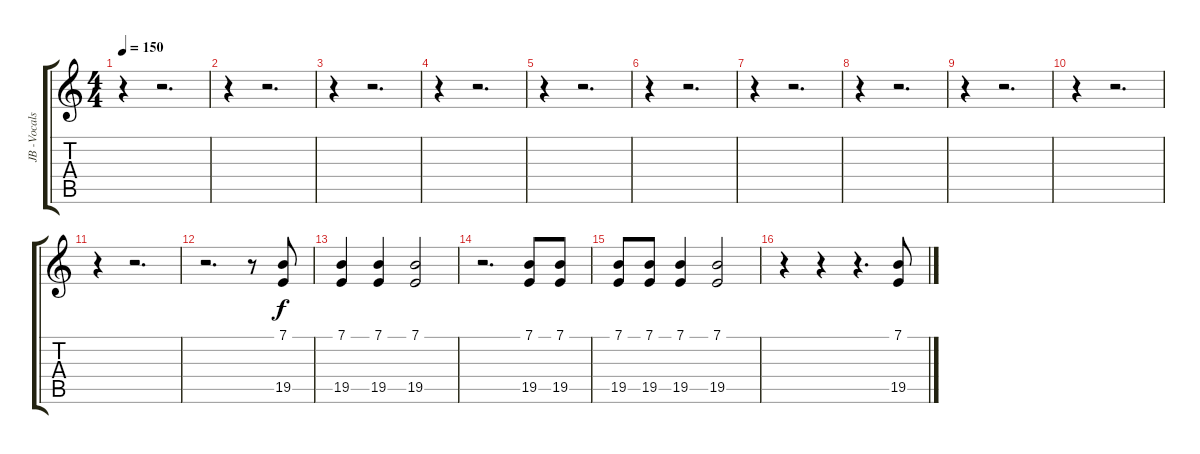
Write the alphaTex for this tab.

\track ("JB -Vocals" "JB -Vocals") {instrument oboe}
\staff {score tabs}
\tuning (E4 B3 G3 D3 A2 E2) {hide}
\ts (4 4)
\tempo 150
\clef g2
\ks c
r.4{dy f} r.2{d} |
r.4 r.2{d} |
r.4 r.2{d} |
r.4 r.2{d} |
r.4 r.2{d} |
r.4 r.2{d} |
r.4 r.2{d} |
r.4 r.2{d} |
r.4 r.2{d} |
r.4 r.2{d} |
r.4 r.2{d} |
r.2{d} r.8 (7.1 19.5).8 |
(7.1 19.5).4 (7.1 19.5).4 (7.1 19.5).2 |
r.2{d} (7.1 19.5).8 (7.1 19.5).8 |
(7.1 19.5).8 (7.1 19.5).8 (7.1 19.5).4 (7.1 19.5).2 |
r.4 r.4 r.4{d} (7.1 19.5).8
